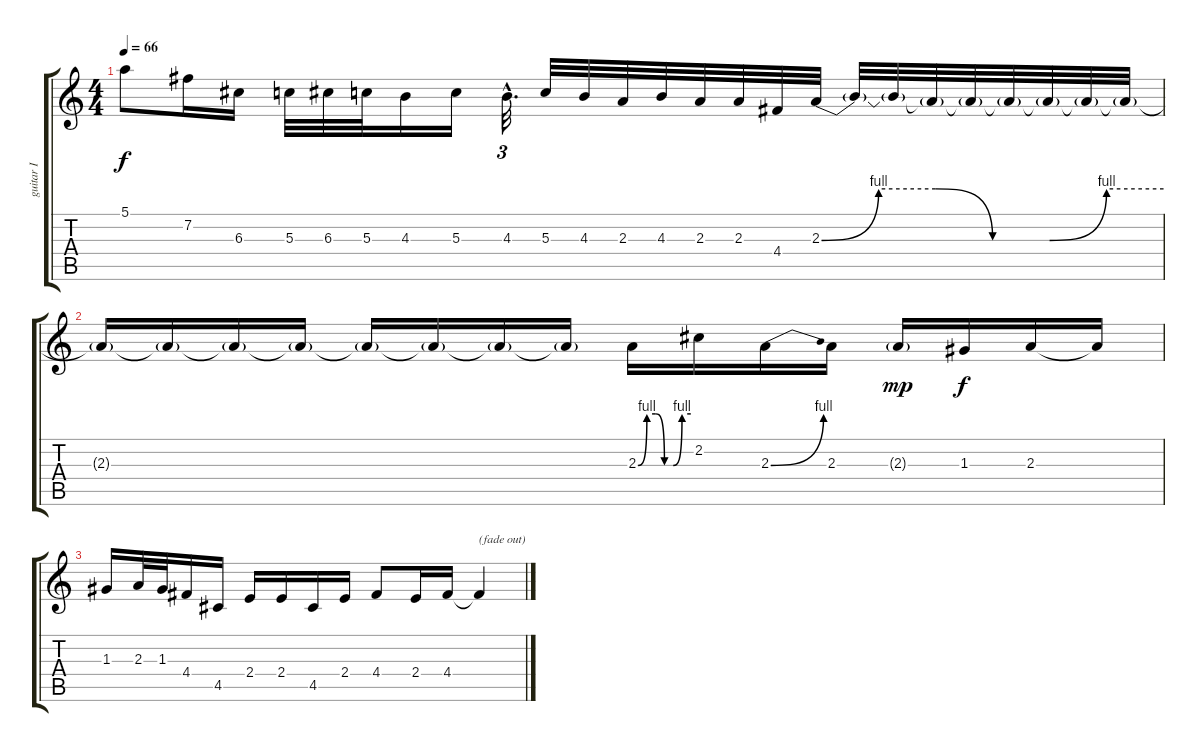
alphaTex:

\track ("guitar I" "guitar I") {instrument overdrivenguitar}
\staff {score tabs}
\tuning (E4 B3 G3 D3 A2 E2) {hide}
\ts (4 4)
\tempo 66
\clef g2
\ks c
5.1.8{dy f} 7.2.16 6.3.16 5.3.32 6.3.32 5.3.32 4.3.16 5.3.16 4.3{hac}.32{d tu (3 2)} 5.3.32 4.3.32 2.3.32 4.3.32 2.3.32 2.3.32 4.4.32 2.3{be (custom 0 0 10 4 20 4 30 0 40 0 50 4 60 4)}.32 2.3{t}.32 2.3{t}.32 2.3{t}.32 2.3{t}.32 2.3{t}.32 2.3{t}.32 2.3{t}.32 2.3{t}.32 |
2.3{t}.16 2.3{t}.16 2.3{t}.16 2.3{t}.16 2.3{t}.16 2.3{t}.16 2.3{t}.16 2.3{t}.16 2.3{be (custom 0 0 10 4 20 4 30 0 40 0 50 4 60 4)}.16 2.2.16 2.3{be (bend 0 0 60 4)}.16 2.3.16 2.3{g}.16{dy mp} 1.3.16{dy f} 2.3.16 2.3{t}.16 |
1.3.16 2.3.32 1.3.32 4.4.16 4.5.16 2.4.16 2.4.16 4.5.16 2.4.16 4.4.8 2.4.16 4.4.16 4.4{t}.4{txt "(fade out)"}
